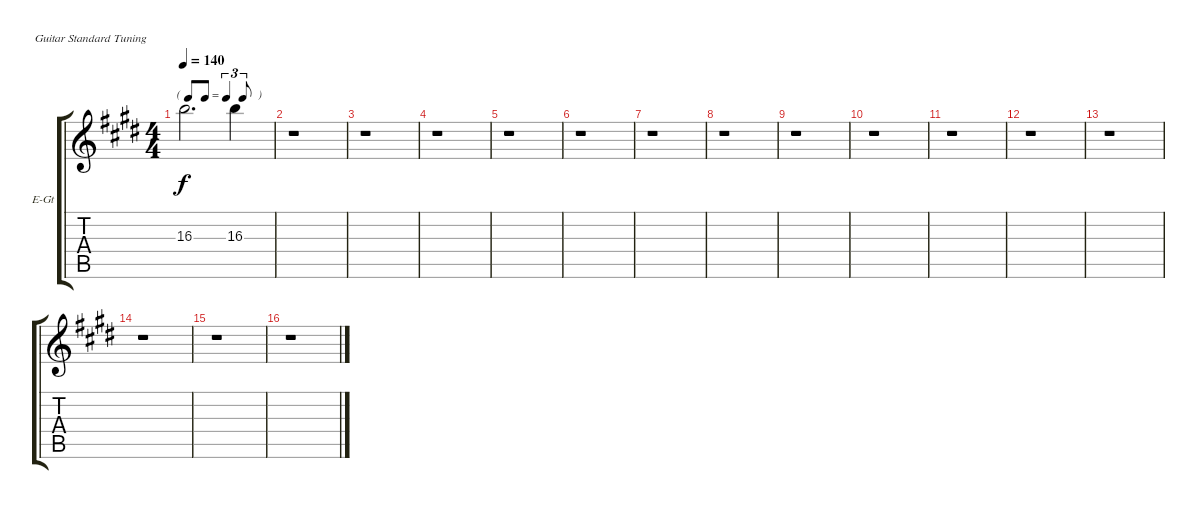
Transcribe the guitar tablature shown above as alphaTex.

\bracketExtendMode groupsimilarinstruments
\firstSystemTrackNameOrientation horizontal
\otherSystemsTrackNameOrientation horizontal
\track ("Guitar Solo 2" "E-Gt") {instrument distortionguitar}
\staff {score tabs}
\tuning (E4 B3 G3 D3 A2 E2)
\ts (4 4)
\tf triplet8th
\tempo 140
\clef g2
\ks e
16.3{t}.2{d dy f} 16.3.4 |
r.1 |
r.1 |
r.1 |
r.1 |
r.1 |
r.1 |
r.1 |
r.1 |
r.1 |
r.1 |
r.1 |
r.1 |
r.1 |
r.1 |
r.1
